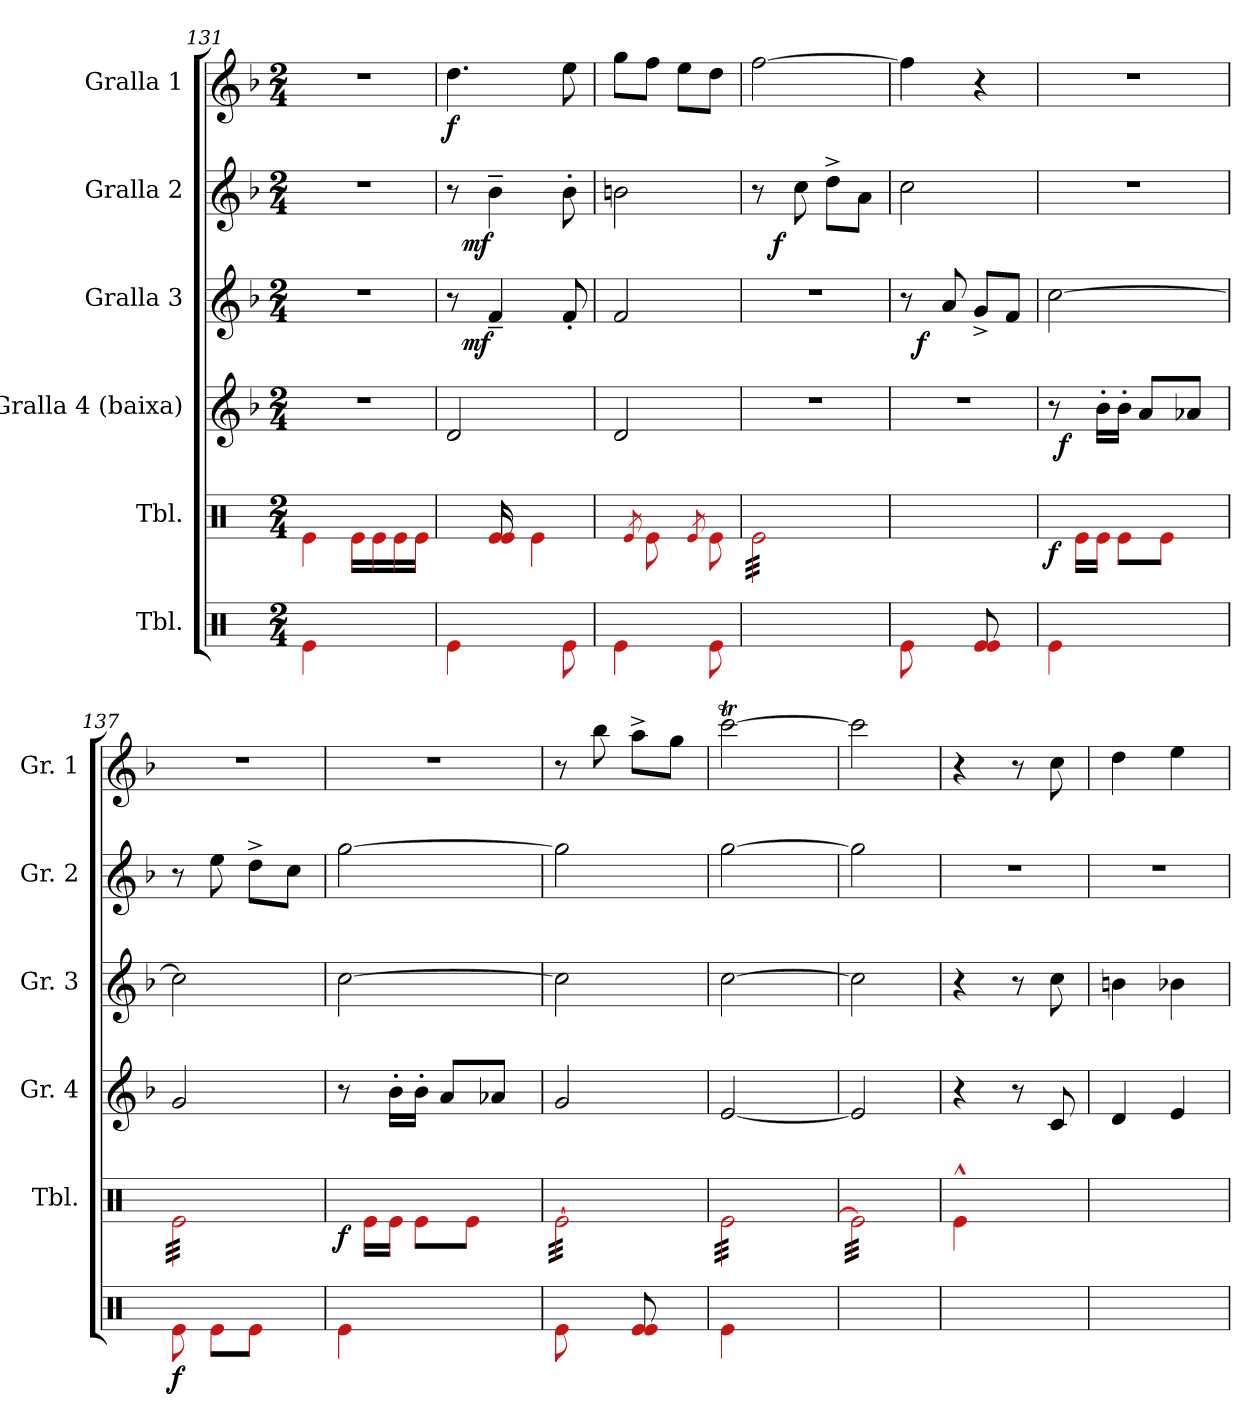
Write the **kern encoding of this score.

**kern	**dynam	**kern	**dynam	**kern	**dynam	**kern	**dynam	**kern	**dynam	**kern	**dynam
*part6	*part6	*part5	*part5	*part4	*part4	*part3	*part3	*part2	*part2	*part1	*part1
*staff6	*staff6	*staff5	*staff5	*staff4	*staff4	*staff3	*staff3	*staff2	*staff2	*staff1	*staff1
*I"Tbl.	*	*I"Tbl.	*	*I"Gralla 4 (baixa)	*	*I"Gralla 3	*	*I"Gralla 2	*	*I"Gralla 1	*
*	*	*I'Tbl.	*	*I'Gr. 4	*	*I'Gr. 3	*	*I'Gr. 2	*	*I'Gr. 1	*
*clefX	*	*clefX	*	*clefG2	*	*clefG2	*	*clefG2	*	*clefG2	*
*k[]	*	*k[]	*	*k[b-]	*	*k[b-]	*	*k[b-]	*	*k[b-]	*
*	*	*	*	*F:	*	*F:	*	*F:	*	*F:	*
*M2/4	*	*M2/4	*	*M2/4	*	*M2/4	*	*M2/4	*	*M2/4	*
=131	=131	=131	=131	=131	=131	=131	=131	=131	=131	=131	=131
4e\	.	4e\	.	2r	.	2r	.	2r	.	2r	.
4ryy	.	16e\LL	.	.	.	.	.	.	.	.	.
.	.	16e\	.	.	.	.	.	.	.	.	.
.	.	16e\	.	.	.	.	.	.	.	.	.
.	.	16e\JJ	.	.	.	.	.	.	.	.	.
=132	=132	=132	=132	=132	=132	=132	=132	=132	=132	=132	=132
!	!	!	!	!	!	!	!	!	!	!	!LO:DY:b
*	*	*	*	*	*	*^	*	*^	*	*	*
4e\	.	8ryy	.	2d/	.	8r	24ryy	.	8r	24ryy	.	4.dd\	f
!	!	!	!	!	!	!	!	!LO:DY:b	!	!	!LO:DY:b	!	!
.	.	.	.	.	.	.	3ryy	mf	.	3ryy	mf	.	.
.	.	16e/ 16e/	.	.	.	4f~/	.	.	4b-~\	.	.	.	.
.	.	16ryy	.	.	.	.	.	.	.	.	.	.	.
8ryy	.	4e\	.	.	.	.	.	.	.	.	.	.	.
8e\	.	.	.	.	.	8f'/	12.ryy	.	8b-'\	12.ryy	.	8ee\	.
*	*	*	*	*	*	*v	*v	*	*	*	*	*	*
*	*	*	*	*	*	*	*	*v	*v	*	*	*
!!LO:PB:g=z
=133	=133	=133	=133	=133	=133	=133	=133	=133	=133	=133	=133
4e\	.	8ryy	.	2d/	.	2f/	.	2bn\	.	8gg\L	.
.	.	8qe/	.	.	.	.	.	.	.	.	.
.	.	8e\	.	.	.	.	.	.	.	8ff\J	.
8ryy	.	8ryy	.	.	.	.	.	.	.	8ee\L	.
.	.	8qe/	.	.	.	.	.	.	.	.	.
8e\	.	8e\	.	.	.	.	.	.	.	8dd\J	.
=134	=134	=134	=134	=134	=134	=134	=134	=134	=134	=134	=134
*	*	*	*	*	*	*	*	*^	*	*	*
*	*	*tremolo	*	*	*	*	*	*	*	*	*	*
2ryy	.	32e\LLL	.	2r	.	2r	.	8r	16ryy	.	[2ff\	.
.	.	32e\	.	.	.	.	.	.	.	.	.	.
!	!	!	!	!	!	!	!	!	!	!LO:DY:b	!	!
.	.	32e\	.	.	.	.	.	.	4..ryy	f	.	.
.	.	32e\	.	.	.	.	.	.	.	.	.	.
.	.	32e\	.	.	.	.	.	8cc\	.	.	.	.
.	.	32e\	.	.	.	.	.	.	.	.	.	.
.	.	32e\	.	.	.	.	.	.	.	.	.	.
.	.	32e\	.	.	.	.	.	.	.	.	.	.
.	.	32e\	.	.	.	.	.	8dd^\L	.	.	.	.
.	.	32e\	.	.	.	.	.	.	.	.	.	.
.	.	32e\	.	.	.	.	.	.	.	.	.	.
.	.	32e\	.	.	.	.	.	.	.	.	.	.
.	.	32e\	.	.	.	.	.	8a\J	.	.	.	.
.	.	32e\	.	.	.	.	.	.	.	.	.	.
.	.	32e\	.	.	.	.	.	.	.	.	.	.
.	.	32e\JJJ	.	.	.	.	.	.	.	.	.	.
*	*	*Xtremolo	*	*	*	*	*	*	*	*	*	*
*	*	*	*	*	*	*	*	*v	*v	*	*	*
=135	=135	=135	=135	=135	=135	=135	=135	=135	=135	=135	=135
*	*	*	*	*	*	*^	*	*	*	*	*
8e\	.	2ryy	.	2r	.	8r	24ryy	.	2cc\	.	4ff\]	.
!	!	!	!	!	!	!	!	!LO:DY:b	!	!	!	!
.	.	.	.	.	.	.	3ryy	f	.	.	.	.
8ryy	.	.	.	.	.	8a/	.	.	.	.	.	.
8e/ 8e/	.	.	.	.	.	8g^/L	.	.	.	.	4r	.
8ryy	.	.	.	.	.	8f/J	12.ryy	.	.	.	.	.
=136	=136	=136	=136	=136	=136	=136	=136	=136	=136	=136	=136	=136
!	!	!	!LO:DY:b	!	!	!	!	!	!	!	!	!
*	*	*	*	*^	*	*v	*v	*	*	*	*	*
4e\	.	16ryy	f	8r	48ryy	.	[2cc\	.	2r	.	2r	.
!	!	!	!	!	!	!LO:DY:b	!	!	!	!	!	!
.	.	.	.	.	3ryy	f	.	.	.	.	.	.
.	.	16e\LL	.	.	.	.	.	.	.	.	.	.
.	.	16e\JJ	.	16b-'\LL	.	.	.	.	.	.	.	.
.	.	8e\L	.	16b-'\JJ	.	.	.	.	.	.	.	.
4ryy	.	.	.	8a/L	.	.	.	.	.	.	.	.
.	.	8e\J	.	.	.	.	.	.	.	.	.	.
.	.	.	.	.	12..ryy	.	.	.	.	.	.	.
.	.	.	.	8a-X/J	.	.	.	.	.	.	.	.
.	.	16ryy	.	.	.	.	.	.	.	.	.	.
=137	=137	=137	=137	=137	=137	=137	=137	=137	=137	=137	=137	=137
!	!LO:DY:b	!	!	!	!	!	!	!	!	!	!	!
*	*	*	*	*v	*v	*	*	*	*	*	*	*
*	*	*tremolo	*	*	*	*	*	*	*	*	*
8e\	f	32e\LLL	.	2g/	.	2cc\]	.	8r	.	2r	.
.	.	32e\	.	.	.	.	.	.	.	.	.
.	.	32e\	.	.	.	.	.	.	.	.	.
.	.	32e\	.	.	.	.	.	.	.	.	.
8e\L	.	32e\	.	.	.	.	.	8ee\	.	.	.
.	.	32e\	.	.	.	.	.	.	.	.	.
.	.	32e\	.	.	.	.	.	.	.	.	.
.	.	32e\	.	.	.	.	.	.	.	.	.
8e\J	.	32e\	.	.	.	.	.	8dd^\L	.	.	.
.	.	32e\	.	.	.	.	.	.	.	.	.
.	.	32e\	.	.	.	.	.	.	.	.	.
.	.	32e\	.	.	.	.	.	.	.	.	.
8ryy	.	32e\	.	.	.	.	.	8cc\J	.	.	.
.	.	32e\	.	.	.	.	.	.	.	.	.
.	.	32e\	.	.	.	.	.	.	.	.	.
.	.	32e\JJJ	.	.	.	.	.	.	.	.	.
*	*	*Xtremolo	*	*	*	*	*	*	*	*	*
=138	=138	=138	=138	=138	=138	=138	=138	=138	=138	=138	=138
!	!	!	!LO:DY:b	!	!	!	!	!	!	!	!
4e\	.	16ryy	f	8r	.	[2cc\	.	[2gg\	.	2r	.
.	.	16e\LL	.	.	.	.	.	.	.	.	.
.	.	16e\JJ	.	16b-'\LL	.	.	.	.	.	.	.
.	.	8e\L	.	16b-'\JJ	.	.	.	.	.	.	.
4ryy	.	.	.	8a/L	.	.	.	.	.	.	.
.	.	8e\J	.	.	.	.	.	.	.	.	.
.	.	.	.	8a-X/J	.	.	.	.	.	.	.
.	.	16ryy	.	.	.	.	.	.	.	.	.
=139	=139	=139	=139	=139	=139	=139	=139	=139	=139	=139	=139
*	*	*tremolo	*	*	*	*	*	*	*	*	*
8e\	.	[32e\LLL	.	2g/	.	2cc\]	.	2gg\]	.	8r	.
.	.	32e\	.	.	.	.	.	.	.	.	.
.	.	32e\	.	.	.	.	.	.	.	.	.
.	.	32e\	.	.	.	.	.	.	.	.	.
8ryy	.	32e\	.	.	.	.	.	.	.	8bb-\	.
.	.	32e\	.	.	.	.	.	.	.	.	.
.	.	32e\	.	.	.	.	.	.	.	.	.
.	.	32e\	.	.	.	.	.	.	.	.	.
8e/ 8e/	.	32e\	.	.	.	.	.	.	.	8aa^\L	.
.	.	32e\	.	.	.	.	.	.	.	.	.
.	.	32e\	.	.	.	.	.	.	.	.	.
.	.	32e\	.	.	.	.	.	.	.	.	.
8ryy	.	32e\	.	.	.	.	.	.	.	8gg\J	.
.	.	32e\	.	.	.	.	.	.	.	.	.
.	.	32e\	.	.	.	.	.	.	.	.	.
.	.	32e\JJJ	.	.	.	.	.	.	.	.	.
=140	=140	=140	=140	=140	=140	=140	=140	=140	=140	=140	=140
4e\	.	32e\LLL	.	[2e/	.	[2cc\	.	[2gg\	.	[2cccT\	.
.	.	32e\	.	.	.	.	.	.	.	.	.
.	.	32e\	.	.	.	.	.	.	.	.	.
.	.	32e\	.	.	.	.	.	.	.	.	.
.	.	32e\	.	.	.	.	.	.	.	.	.
.	.	32e\	.	.	.	.	.	.	.	.	.
.	.	32e\	.	.	.	.	.	.	.	.	.
.	.	32e\	.	.	.	.	.	.	.	.	.
4ryy	.	32e\	.	.	.	.	.	.	.	.	.
.	.	32e\	.	.	.	.	.	.	.	.	.
.	.	32e\	.	.	.	.	.	.	.	.	.
.	.	32e\	.	.	.	.	.	.	.	.	.
.	.	32e\	.	.	.	.	.	.	.	.	.
.	.	32e\	.	.	.	.	.	.	.	.	.
.	.	32e\	.	.	.	.	.	.	.	.	.
.	.	32e\JJJ	.	.	.	.	.	.	.	.	.
=141	=141	=141	=141	=141	=141	=141	=141	=141	=141	=141	=141
2ryy	.	32e\]LLL	.	2e/]	.	2cc\]	.	2gg\]	.	2ccc\]	.
.	.	32e\	.	.	.	.	.	.	.	.	.
.	.	32e\	.	.	.	.	.	.	.	.	.
.	.	32e\	.	.	.	.	.	.	.	.	.
.	.	32e\	.	.	.	.	.	.	.	.	.
.	.	32e\	.	.	.	.	.	.	.	.	.
.	.	32e\	.	.	.	.	.	.	.	.	.
.	.	32e\	.	.	.	.	.	.	.	.	.
.	.	32e\	.	.	.	.	.	.	.	.	.
.	.	32e\	.	.	.	.	.	.	.	.	.
.	.	32e\	.	.	.	.	.	.	.	.	.
.	.	32e\	.	.	.	.	.	.	.	.	.
.	.	32e\	.	.	.	.	.	.	.	.	.
.	.	32e\	.	.	.	.	.	.	.	.	.
.	.	32e\	.	.	.	.	.	.	.	.	.
.	.	32e\JJJ	.	.	.	.	.	.	.	.	.
*	*	*Xtremolo	*	*	*	*	*	*	*	*	*
=142	=142	=142	=142	=142	=142	=142	=142	=142	=142	=142	=142
2ryy	.	4e^^\	.	4r	.	4r	.	2r	.	4r	.
.	.	4ryy	.	8r	.	8r	.	.	.	8r	.
.	.	.	.	8c/	.	8cc\	.	.	.	8cc\	.
=143	=143	=143	=143	=143	=143	=143	=143	=143	=143	=143	=143
2ryy	.	2ryy	.	4d/	.	4bn\	.	2r	.	4dd\	.
.	.	.	.	4e/	.	4b-X\	.	.	.	4ee\	.
=	=	=	=	=	=	=	=	=	=	=	=
*-	*-	*-	*-	*-	*-	*-	*-	*-	*-	*-	*-
